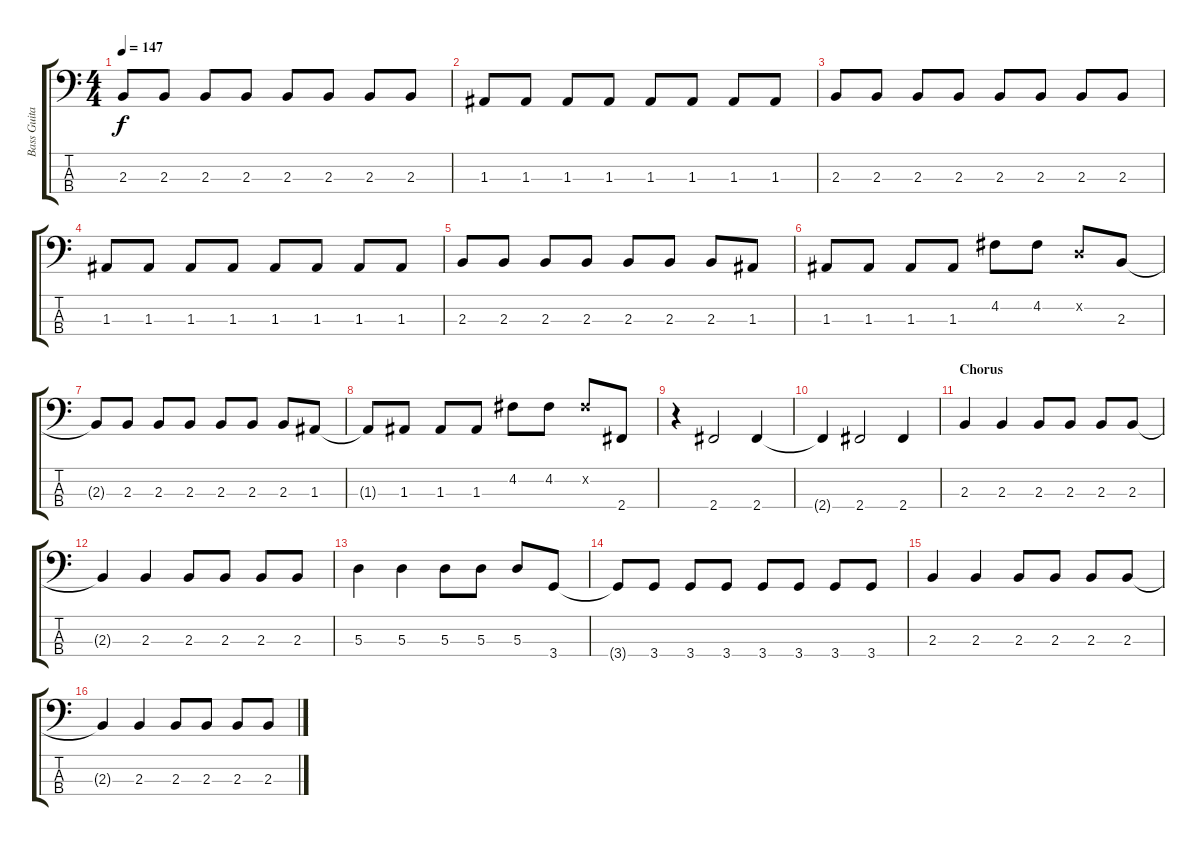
\track ("Bass Guitar" "Bass Guita") {instrument electricbasspick}
\staff {score tabs}
\tuning (G2 D2 A1 E1) {hide}
\ts (4 4)
\tempo 147
\clef f4
\ks c
2.3.8{dy f} 2.3.8 2.3.8 2.3.8 2.3.8 2.3.8 2.3.8 2.3.8 |
1.3.8 1.3.8 1.3.8 1.3.8 1.3.8 1.3.8 1.3.8 1.3.8 |
2.3.8 2.3.8 2.3.8 2.3.8 2.3.8 2.3.8 2.3.8 2.3.8 |
1.3.8 1.3.8 1.3.8 1.3.8 1.3.8 1.3.8 1.3.8 1.3.8 |
2.3.8 2.3.8 2.3.8 2.3.8 2.3.8 2.3.8 2.3.8 1.3.8 |
1.3.8 1.3.8 1.3.8 1.3.8 4.2.8 4.2.8 0.2{x}.8 2.3.8 |
2.3{t}.8 2.3.8 2.3.8 2.3.8 2.3.8 2.3.8 2.3.8 1.3.8 |
1.3{t}.8 1.3.8 1.3.8 1.3.8 4.2.8 4.2.8 4.2{x}.8 2.4.8 |
r.4 2.4.2 2.4.4 |
2.4{t}.4 2.4.2 2.4.4 |
\section ("" "Chorus")
2.3.4 2.3.4 2.3.8 2.3.8 2.3.8 2.3.8 |
2.3{t}.4 2.3.4 2.3.8 2.3.8 2.3.8 2.3.8 |
5.3.4 5.3.4 5.3.8 5.3.8 5.3.8 3.4.8 |
3.4{t}.8 3.4.8 3.4.8 3.4.8 3.4.8 3.4.8 3.4.8 3.4.8 |
2.3.4 2.3.4 2.3.8 2.3.8 2.3.8 2.3.8 |
2.3{t}.4 2.3.4 2.3.8 2.3.8 2.3.8 2.3.8
